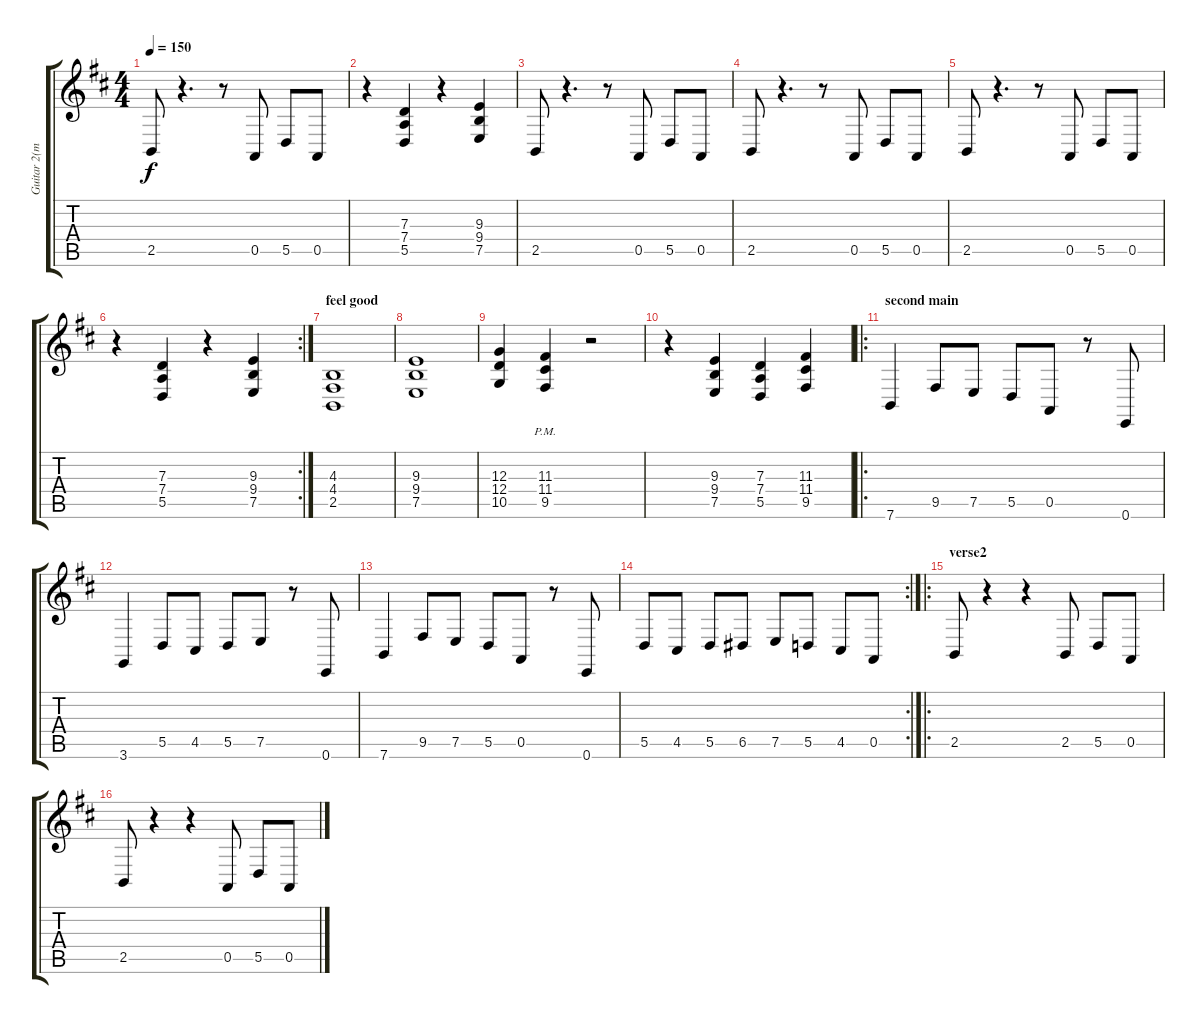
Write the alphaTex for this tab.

\track ("Guitar 2(main)" "Guitar 2(m") {instrument baritonesax}
\staff {score tabs}
\tuning (E4 B3 G3 D3 A2 E2) {hide}
\ts (4 4)
\tempo 150
\clef g2
\ks bminor
2.5.8{dy f} r.4{d} r.8 0.5.8 5.5.8 0.5.8 |
r.4 (7.3 7.4 5.5).4 r.4 (9.3 9.4 7.5).4 |
2.5.8 r.4{d} r.8 0.5.8 5.5.8 0.5.8 |
2.5.8 r.4{d} r.8 0.5.8 5.5.8 0.5.8 |
2.5.8 r.4{d} r.8 0.5.8 5.5.8 0.5.8 |
\rc 2
r.4 (7.3 7.4 5.5).4 r.4 (9.3 9.4 7.5).4 |
\section ("" "feel good")
(4.3 4.4 2.5).1 |
(9.3 9.4 7.5).1 |
(12.3 12.4 10.5).4 (11.3{pm} 11.4{pm} 9.5{pm}).4 r.2 |
r.4 (9.3 9.4 7.5).4 (7.3 7.4 5.5).4 (11.3 11.4 9.5).4 |
\ro
\section ("" "second main")
7.6.4{volume 16} 9.5.8 7.5.8 5.5.8 0.5.8 r.8 0.6.8 |
3.6.4 5.5.8 4.5.8 5.5.8 7.5.8 r.8 0.6.8 |
7.6.4 9.5.8 7.5.8 5.5.8 0.5.8 r.8 0.6.8 |
\rc 2
5.5.8 4.5.8 5.5.8 6.5.8 7.5.8 5.5.8 4.5.8 0.5.8 |
\ro
\section ("" "verse2")
2.5.8 r.4 r.4 2.5.8 5.5.8 0.5.8 |
2.5.8 r.4 r.4 0.5.8 5.5.8 0.5.8
